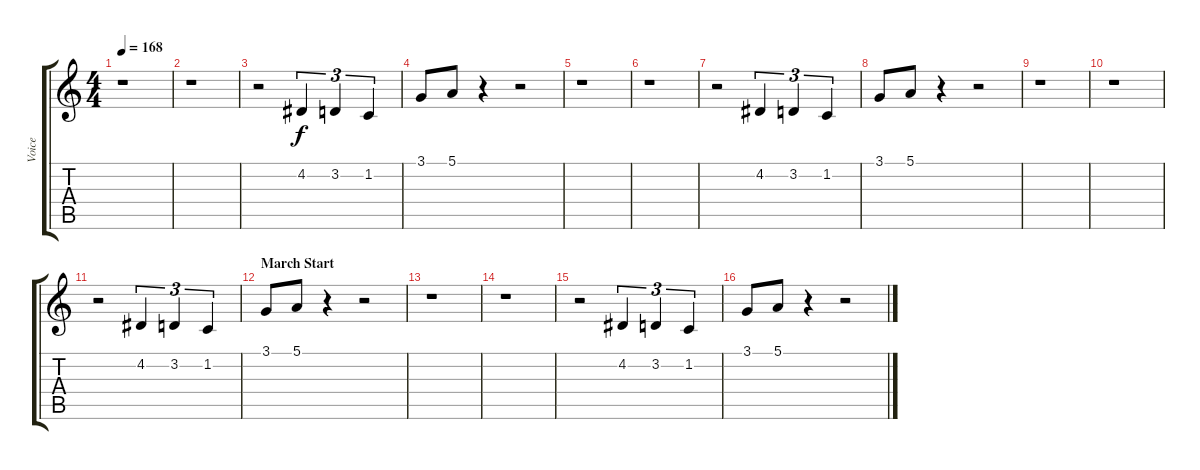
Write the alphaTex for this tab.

\track ("Voice" "Voice") {instrument lead6voice}
\staff {score tabs}
\tuning (E4 B3 G3 D3 A2 E2) {hide}
\ts (4 4)
\tempo 168
\clef g2
\ks c
r.1{dy f} |
r.1 |
r.2 4.2.4{tu (3 2)} 3.2.4{tu (3 2)} 1.2.4{tu (3 2)} |
3.1.8 5.1.8 r.4 r.2 |
r.1 |
r.1 |
r.2 4.2.4{tu (3 2)} 3.2.4{tu (3 2)} 1.2.4{tu (3 2)} |
3.1.8 5.1.8 r.4 r.2 |
r.1 |
r.1 |
r.2 4.2.4{tu (3 2)} 3.2.4{tu (3 2)} 1.2.4{tu (3 2)} |
\section ("" "March Start")
3.1.8 5.1.8 r.4 r.2 |
r.1 |
r.1 |
r.2 4.2.4{tu (3 2)} 3.2.4{tu (3 2)} 1.2.4{tu (3 2)} |
3.1.8 5.1.8 r.4 r.2
